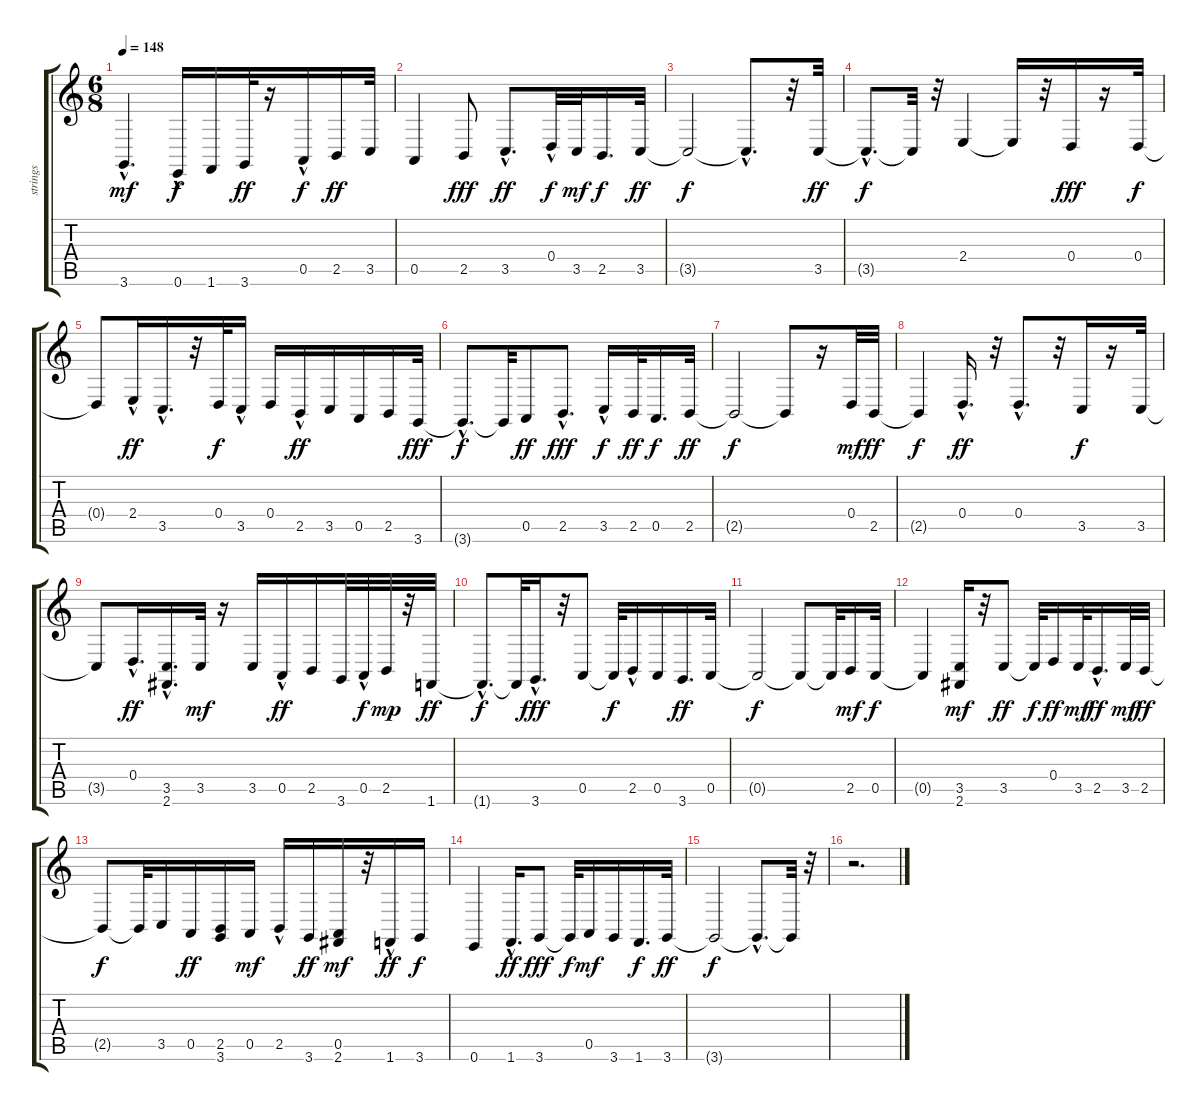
\track ("strings" "strings") {instrument cello}
\staff {score tabs}
\tuning (E4 B3 G3 D3 A2 E2) {hide}
\ts (6 8)
\tempo 148
\clef g2
\ks c
3.6{hac}.4{d dy mf} 0.6{hac}.16{dy f} 1.6.16 3.6.32{dy ff} r.16 0.5{hac}.16{dy f} 2.5.16{dy ff} 3.5.32 |
0.5.4 2.5.8{dy fff} 3.5{hac}.8{d dy ff} 0.4{hac}.32{dy f} 3.5.32{dy mf} 2.5.16{d dy f} 3.5.32{dy ff} |
3.5{t}.2{dy f} 3.5{hac t}.8{d} r.32 3.5.32{dy ff} |
3.5{hac t}.8{d dy f} 3.5{t}.32 r.32 2.4.4 2.4{t}.16 r.32 0.4.16{dy fff} r.16 0.4.32{dy f} |
0.4{t}.8 2.4{hac}.16{dy ff} 3.5{hac}.16{d} r.32 0.4.32{dy f} 3.5{hac}.16 0.4.16 2.5{hac}.16{dy ff} 3.5.16 0.5.16 2.5.16 3.6.32{dy fff} |
3.6{hac t}.8{d dy f} 3.6{t}.32 0.5.8{dy ff} 2.5{hac}.8{d dy fff} 3.5{hac}.16{dy f} 2.5.32{dy ff} 0.5.16{d dy f} 2.5.32{dy ff} |
2.5{t}.2{dy f} 2.5{t}.8 r.16 0.4.32{dy mf} 2.5.32{dy ff} |
2.5{t}.4{dy f} 0.4{hac}.16{d dy ff} r.32 0.4{hac}.8{d} r.32 3.5.16{dy f} r.16 3.5.32 |
3.5{t}.8 0.4{hac}.16{d dy ff} (3.5 2.6{hac}).16{d} 3.5.32{dy mf} r.16 3.5.16 0.5{hac}.16{dy ff} 2.5.16 3.6.32 0.5{hac}.32{dy f} 2.5.32{dy mp} r.32 1.6.32{dy ff} |
1.6{hac t}.8{d dy f} 1.6{t}.32 3.6{hac}.16{d dy fff} r.32 0.5.8 0.5{t}.32{dy f} 2.5{hac}.16 0.5.16 3.6.16{d dy ff} 0.5.32 |
0.5{t}.2{dy f} 0.5{t}.8 0.5{t}.32 2.5.16{dy mf} 0.5.32{dy f} |
0.5{t}.4 (3.5 2.6).16{dy mf} r.32 3.5.8{dy ff} 3.5{t}.32{dy f} 0.4.16{dy ff} 3.5.32{dy mf} 2.5{hac}.16{d dy ff} 3.5.32{dy mf} 2.5.32{dy ff} |
2.5{t}.8{dy f} 2.5{t}.32 3.5.16 0.5.16{dy ff} (2.5 3.6).16 0.5.16{dy mf} 2.5{hac}.16 3.6.16{dy ff} (0.5 2.6).16{dy mf} r.32 1.6{hac}.16{dy ff} 3.6.16{dy f} |
0.6.4 1.6{hac}.16{d dy ff} 3.6.8{dy fff} 3.6{t}.32{dy f} 0.5.16{dy mf} 3.6.16 1.6.16{d dy f} 3.6.32{dy ff} |
3.6{t}.2{dy f} 3.6{hac t}.8{d} 3.6{t}.32 r.32 |
r.2{d}
